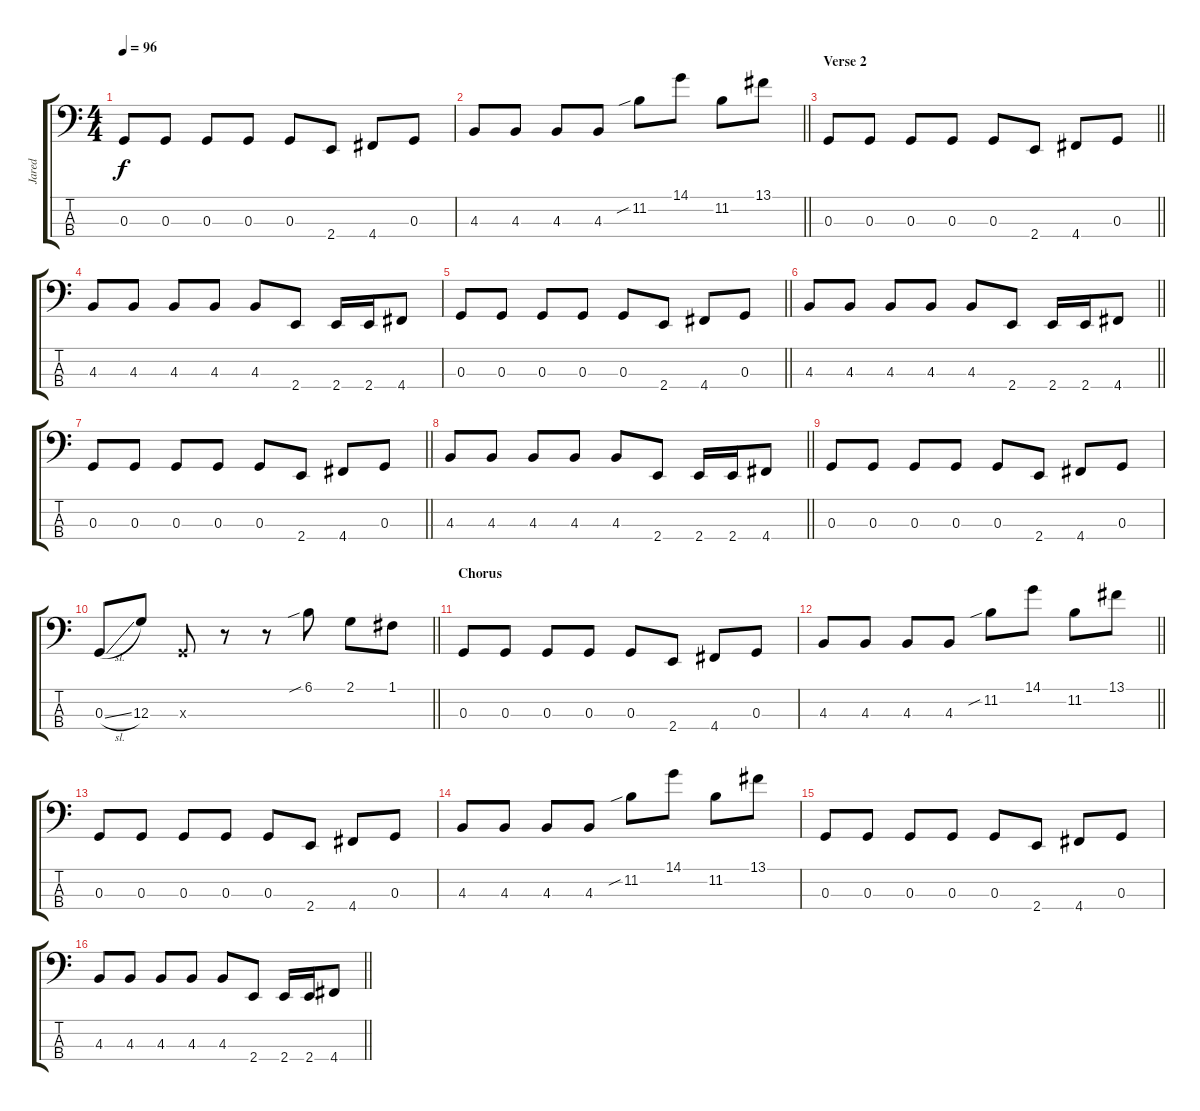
\track ("Jared" "Jared") {instrument electricbasspick}
\staff {score tabs}
\tuning (F2 C2 G1 D1) {hide}
\ts (4 4)
\tempo 96
\clef f4
\ks c
0.3.8{dy f} 0.3.8 0.3.8 0.3.8 0.3.8 2.4.8 4.4.8 0.3.8 |
\barLineRight lightlight
4.3.8 4.3.8 4.3.8 4.3.8 11.2{sib}.8 14.1.8 11.2.8 13.1.8 |
\section ("" "Verse 2")
\barLineRight lightlight
0.3.8 0.3.8 0.3.8 0.3.8 0.3.8 2.4.8 4.4.8 0.3.8 |
4.3.8 4.3.8 4.3.8 4.3.8 4.3.8 2.4.8 2.4.16 2.4.16 4.4.8 |
\barLineRight lightlight
0.3.8 0.3.8 0.3.8 0.3.8 0.3.8 2.4.8 4.4.8 0.3.8 |
\barLineRight lightlight
4.3.8 4.3.8 4.3.8 4.3.8 4.3.8 2.4.8 2.4.16 2.4.16 4.4.8 |
\barLineRight lightlight
0.3.8 0.3.8 0.3.8 0.3.8 0.3.8 2.4.8 4.4.8 0.3.8 |
\barLineRight lightlight
4.3.8 4.3.8 4.3.8 4.3.8 4.3.8 2.4.8 2.4.16 2.4.16 4.4.8 |
0.3.8 0.3.8 0.3.8 0.3.8 0.3.8 2.4.8 4.4.8 0.3.8 |
\barLineRight lightlight
0.3{sl}.8 12.3.8 0.3{x}.8 r.8 r.8 6.1{sib}.8 2.1.8 1.1.8 |
\section ("" "Chorus")
0.3.8 0.3.8 0.3.8 0.3.8 0.3.8 2.4.8 4.4.8 0.3.8 |
\barLineRight lightlight
4.3.8 4.3.8 4.3.8 4.3.8 11.2{sib}.8 14.1.8 11.2.8 13.1.8 |
0.3.8 0.3.8 0.3.8 0.3.8 0.3.8 2.4.8 4.4.8 0.3.8 |
4.3.8 4.3.8 4.3.8 4.3.8 11.2{sib}.8 14.1.8 11.2.8 13.1.8 |
0.3.8 0.3.8 0.3.8 0.3.8 0.3.8 2.4.8 4.4.8 0.3.8 |
\barLineRight lightlight
4.3.8 4.3.8 4.3.8 4.3.8 4.3.8 2.4.8 2.4.16 2.4.16 4.4.8
